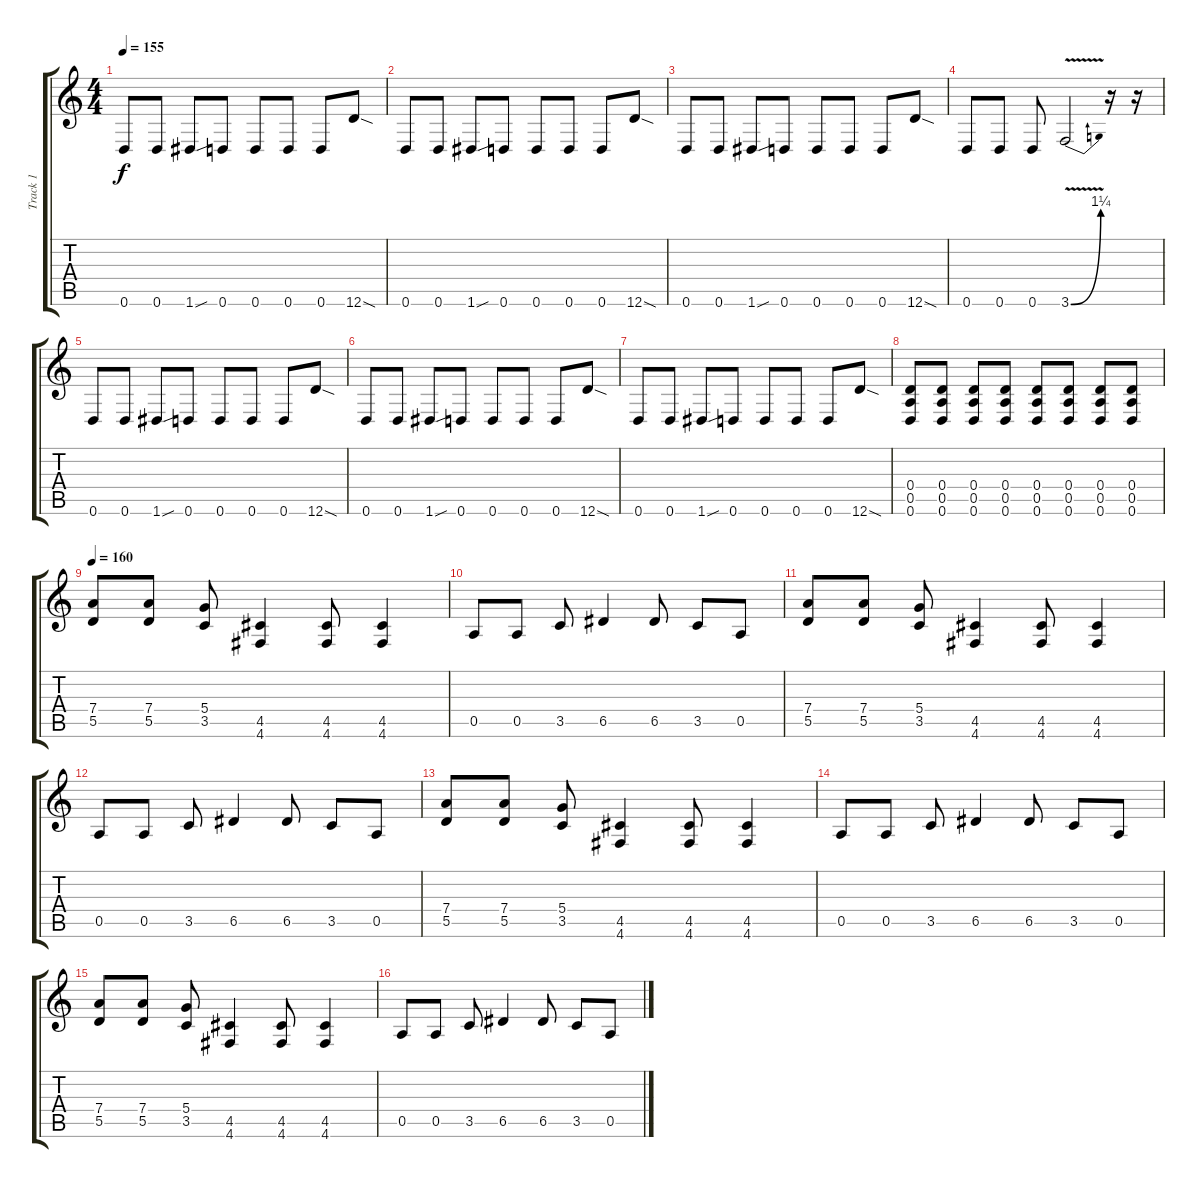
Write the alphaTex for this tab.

\track ("Track 1" "Track 1") {instrument overdrivenguitar}
\staff {score tabs}
\tuning (E4 B3 G3 D3 A2 D2) {hide}
\ts (4 4)
\tempo 155
\clef g2
\ks c
0.6.8{dy f} 0.6.8 1.6{sou}.8 0.6.8 0.6.8 0.6.8 0.6.8 12.6{sod}.8 |
0.6.8 0.6.8 1.6{sou}.8 0.6.8 0.6.8 0.6.8 0.6.8 12.6{sod}.8 |
0.6.8 0.6.8 1.6{sou}.8 0.6.8 0.6.8 0.6.8 0.6.8 12.6{sod}.8 |
0.6.8 0.6.8 0.6.8 3.6{be (bend 0 0 60 5) v}.2 r.16 r.16 |
0.6.8 0.6.8 1.6{sou}.8 0.6.8 0.6.8 0.6.8 0.6.8 12.6{sod}.8 |
0.6.8 0.6.8 1.6{sou}.8 0.6.8 0.6.8 0.6.8 0.6.8 12.6{sod}.8 |
0.6.8 0.6.8 1.6{sou}.8 0.6.8 0.6.8 0.6.8 0.6.8 12.6{sod}.8 |
(0.4 0.5 0.6).8 (0.4 0.5 0.6).8 (0.4 0.5 0.6).8 (0.4 0.5 0.6).8 (0.4 0.5 0.6).8 (0.4 0.5 0.6).8 (0.4 0.5 0.6).8 (0.4 0.5 0.6).8 |
\tempo 160
(7.4 5.5).8 (7.4 5.5).8 (5.4 3.5).8 (4.5 4.6).4 (4.5 4.6).8 (4.5 4.6).4 |
0.5.8 0.5.8 3.5.8 6.5.4 6.5.8 3.5.8 0.5.8 |
(7.4 5.5).8 (7.4 5.5).8 (5.4 3.5).8 (4.5 4.6).4 (4.5 4.6).8 (4.5 4.6).4 |
0.5.8 0.5.8 3.5.8 6.5.4 6.5.8 3.5.8 0.5.8 |
(7.4 5.5).8 (7.4 5.5).8 (5.4 3.5).8 (4.5 4.6).4 (4.5 4.6).8 (4.5 4.6).4 |
0.5.8 0.5.8 3.5.8 6.5.4 6.5.8 3.5.8 0.5.8 |
(7.4 5.5).8 (7.4 5.5).8 (5.4 3.5).8 (4.5 4.6).4 (4.5 4.6).8 (4.5 4.6).4 |
0.5.8 0.5.8 3.5.8 6.5.4 6.5.8 3.5.8 0.5.8
